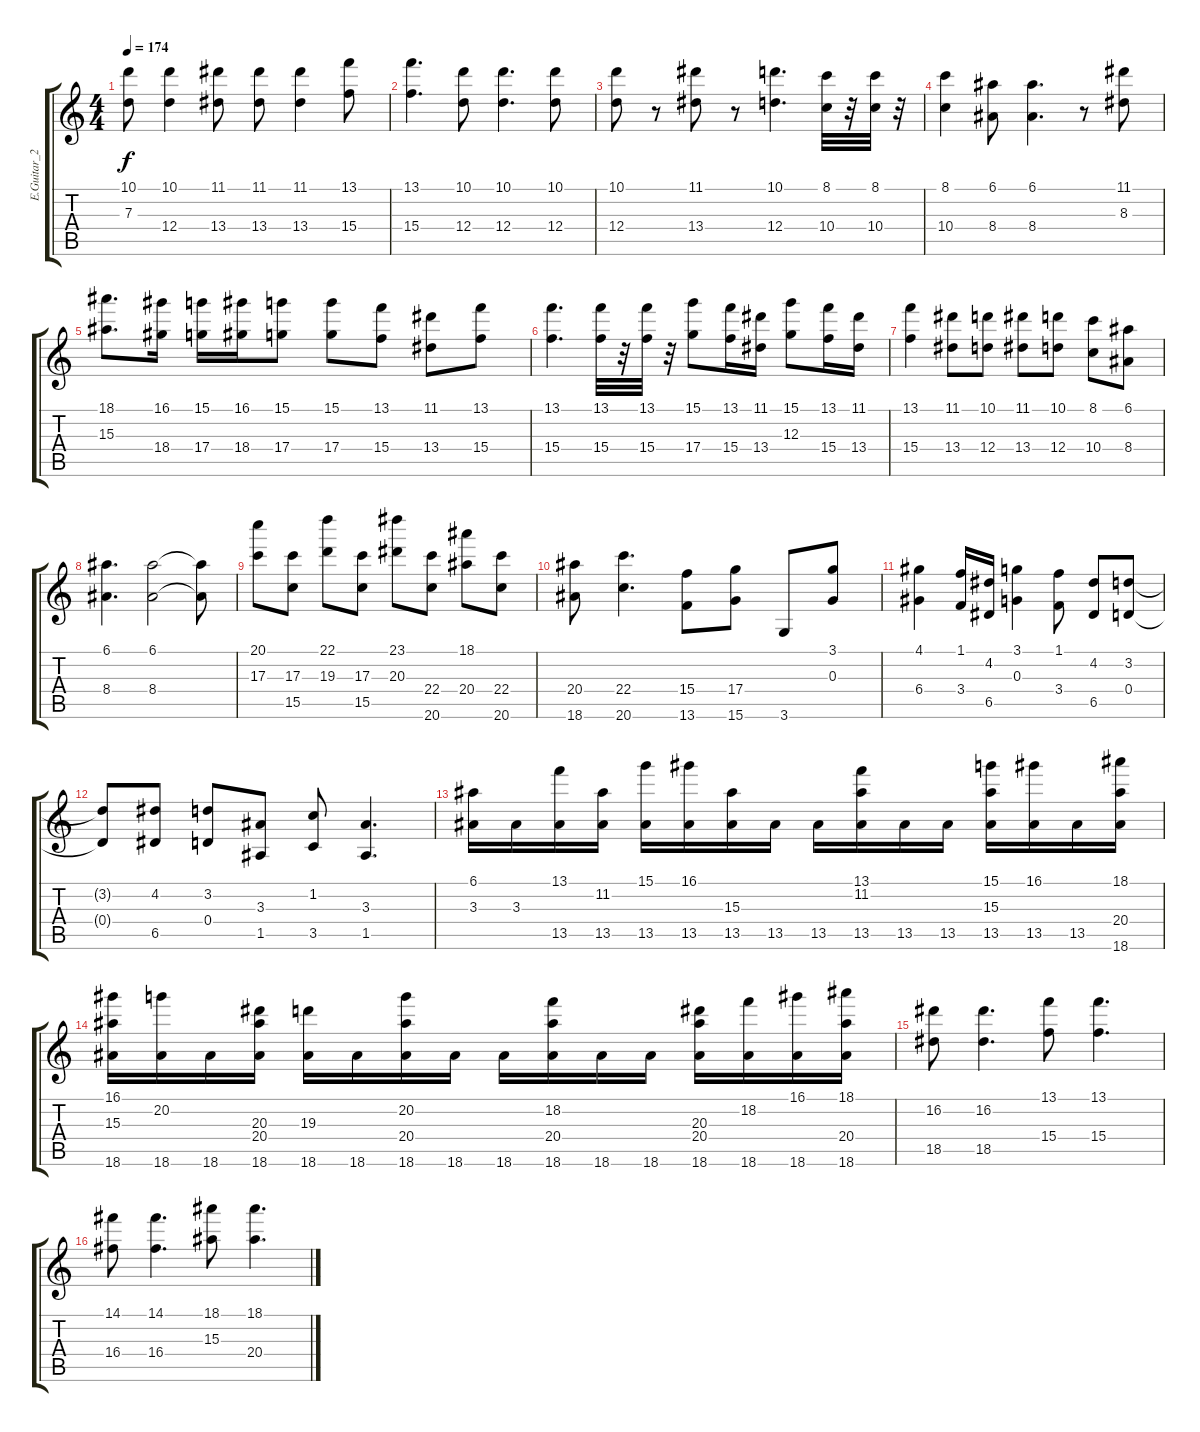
\track ("E.Guitar_2nd" "E.Guitar_2") {instrument distortionguitar}
\staff {score tabs}
\tuning (E4 B3 G3 D3 A2 E2) {hide}
\ts (4 4)
\tempo 174
\clef g2
\ks c
(10.1 7.3).8{dy f} (10.1 12.4).4 (11.1 13.4).8 (11.1 13.4).8 (11.1 13.4).4 (13.1 15.4).8 |
(13.1 15.4).4{d} (10.1 12.4).8 (10.1 12.4).4{d} (10.1 12.4).8 |
(10.1 12.4).8 r.8 (11.1 13.4).8 r.8 (10.1 12.4).4{d} (8.1 10.4).32 r.32 (8.1 10.4).32 r.32 |
(8.1 10.4).4 (6.1 8.4).8 (6.1 8.4).4{d} r.8 (11.1 8.3).8 |
(18.1 15.3).8{d} (16.1 18.4).16 (15.1 17.4).16 (16.1 18.4).16 (15.1 17.4).8 (15.1 17.4).8 (13.1 15.4).8 (11.1 13.4).8 (13.1 15.4).8 |
(13.1 15.4).4{d} (13.1 15.4).32 r.32 (13.1 15.4).32 r.32 (15.1 17.4).8 (13.1 15.4).16 (11.1 13.4).16 (15.1 12.3).8 (13.1 15.4).16 (11.1 13.4).16 |
(13.1 15.4).4 (11.1 13.4).8 (10.1 12.4).8 (11.1 13.4).8 (10.1 12.4).8 (8.1 10.4).8 (6.1 8.4).8 |
(6.1 8.4).4{d} (6.1 8.4).2 (6.1{t} 8.4{t}).8 |
(20.1 17.3).8 (17.3 15.5).8 (22.1 19.3).8 (17.3 15.5).8 (23.1 20.3).8 (22.4 20.6).8 (18.1 20.4).8 (22.4 20.6).8 |
(20.4 18.6).8 (22.4 20.6).4{d} (15.4 13.6).8 (17.4 15.6).8 3.6.8 (3.1 0.3).8 |
(4.1 6.4).4 (1.1 3.4).16 (4.2 6.5).16 (3.1 0.3).4 (1.1 3.4).8 (4.2 6.5).8 (3.2 0.4).8 |
(3.2{t} 0.4{t}).8 (4.2 6.5).8 (3.2 0.4).8 (3.3 1.5).8 (1.2 3.5).8 (3.3 1.5).4{d} |
(6.1 3.3).16 3.3.16 (13.1 13.5).16 (11.2 13.5).16 (15.1 13.5).16 (16.1 13.5).16 (15.3 13.5).16 13.5.16 13.5.16 (13.1 11.2 13.5).16 13.5.16 13.5.16 (15.1 15.3 13.5).16 (16.1 13.5).16 13.5.16 (18.1 20.4 18.6).16 |
(16.1 15.3 18.6).16 (20.2 18.6).16 18.6.16 (20.3 20.4 18.6).16 (19.3 18.6).16 18.6.16 (20.2 20.4 18.6).16 18.6.16 18.6.16 (18.2 20.4 18.6).16 18.6.16 18.6.16 (20.3 20.4 18.6).16 (18.2 18.6).16 (16.1 18.6).16 (18.1 20.4 18.6).16 |
(16.2 18.5).8 (16.2 18.5).4{d} (13.1 15.4).8 (13.1 15.4).4{d} |
(14.1 16.4).8 (14.1 16.4).4{d} (18.1 15.3).8 (18.1 20.4).4{d}
